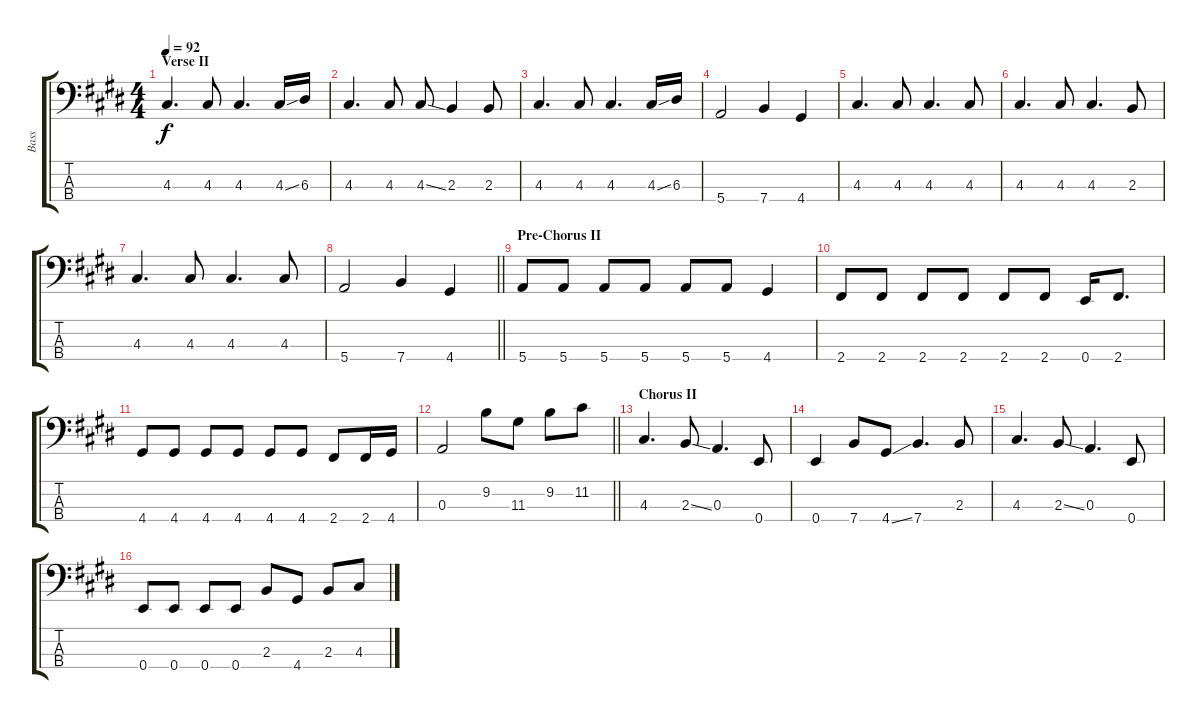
\track ("Bass" "Bass") {instrument electricbassfinger}
\staff {score tabs}
\tuning (G2 D2 A1 E1) {hide}
\ts (4 4)
\section ("" "Verse II")
\tempo 92
\clef f4
\ks e
4.3.4{d dy f} 4.3.8 4.3.4{d} 4.3{ss}.16 6.3.16 |
4.3.4{d} 4.3.8 4.3{ss}.8 2.3.4 2.3.8 |
4.3.4{d} 4.3.8 4.3.4{d} 4.3{ss}.16 6.3.16 |
5.4.2 7.4.4 4.4.4 |
4.3.4{d} 4.3.8 4.3.4{d} 4.3.8 |
4.3.4{d} 4.3.8 4.3.4{d} 2.3.8 |
4.3.4{d} 4.3.8 4.3.4{d} 4.3.8 |
\barLineRight lightlight
5.4.2 7.4.4 4.4.4 |
\section ("" "Pre-Chorus II")
5.4.8 5.4.8 5.4.8 5.4.8 5.4.8 5.4.8 4.4.4 |
2.4.8 2.4.8 2.4.8 2.4.8 2.4.8 2.4.8 0.4.16 2.4.8{d} |
4.4.8 4.4.8 4.4.8 4.4.8 4.4.8 4.4.8 2.4.8 2.4.16 4.4.16 |
\barLineRight lightlight
0.3.2 9.2.8 11.3.8 9.2.8 11.2.8 |
\section ("" "Chorus II")
4.3.4{d} 2.3{ss}.8 0.3.4{d} 0.4.8 |
0.4.4 7.4.8 4.4{ss}.8 7.4.4{d} 2.3.8 |
4.3.4{d} 2.3{ss}.8 0.3.4{d} 0.4.8 |
0.4.8 0.4.8 0.4.8 0.4.8 2.3.8 4.4.8 2.3.8 4.3.8
